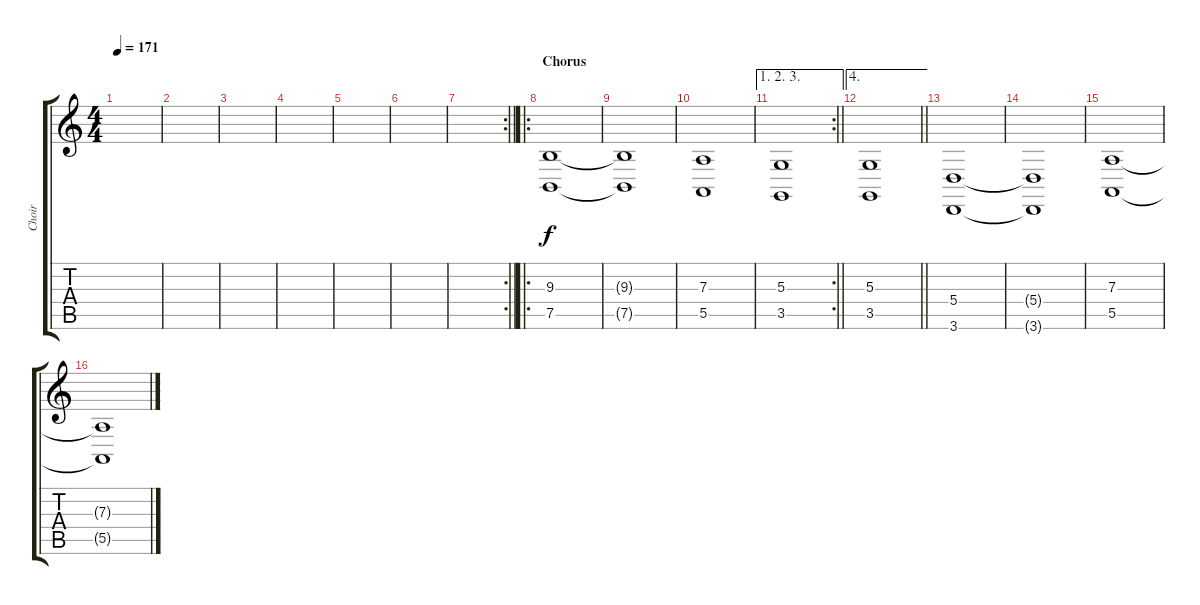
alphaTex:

\track ("Choir" "Choir") {instrument choiraahs}
\staff {score tabs}
\tuning (B3 Gb3 D3 A2 E2 B1) {hide}
\ts (4 4)
\tempo 171
\clef g2
\ks c
|
|
|
|
|
|
\rc 2
\barLineRight lightlight
|
\ro
\section ("" "Chorus")
(9.3 7.5).1 |
(9.3{t} 7.5{t}).1 |
(7.3 5.5).1 |
\ae (1 2 3)
\rc 2
\barLineRight lightlight
(5.3 3.5).1 |
\ae 4
\barLineRight lightlight
(5.3 3.5).1 |
\section ("" "")
(5.4 3.6).1{volume 11} |
(5.4{t} 3.6{t}).1 |
(7.3 5.5).1 |
(7.3{t} 5.5{t}).1
